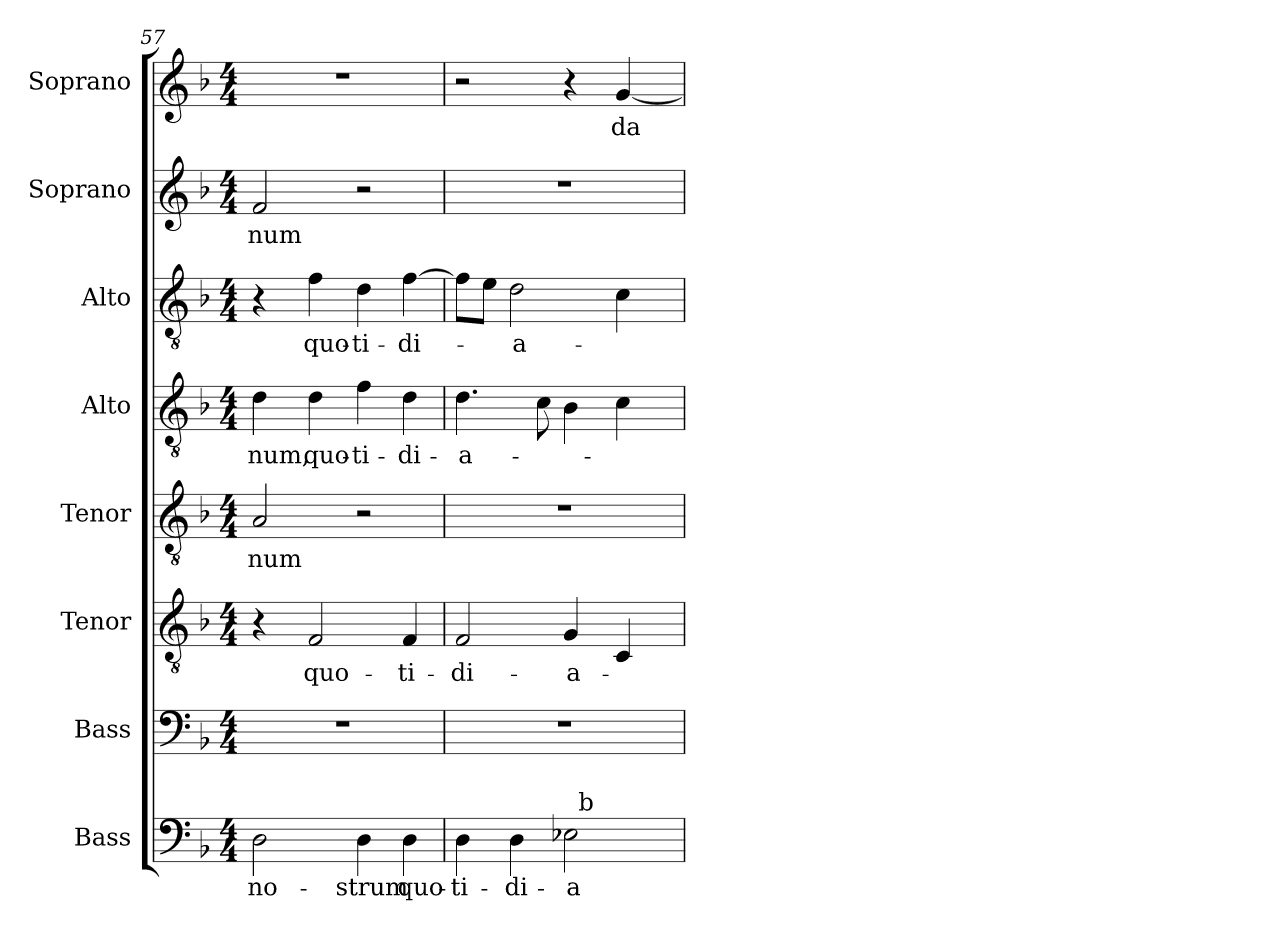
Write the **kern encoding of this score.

**kern	**text	**kern	**kern	**text	**kern	**text	**kern	**text	**kern	**text	**kern	**text	**kern	**text
*part8	*part8	*part7	*part6	*part6	*part5	*part5	*part4	*part4	*part3	*part3	*part2	*part2	*part1	*part1
*staff8	*staff8	*staff7	*staff6	*staff6	*staff5	*staff5	*staff4	*staff4	*staff3	*staff3	*staff2	*staff2	*staff1	*staff1
*I"Bass	*	*I"Bass	*I"Tenor	*	*I"Tenor	*	*I"Alto	*	*I"Alto	*	*I"Soprano	*	*I"Soprano	*
*I'B.	*	*I'B.	*I'T.	*	*I'T.	*	*I'A.	*	*I'A.	*	*I'S.	*	*I'S.	*
*clefF4	*	*clefF4	*clefGv2	*	*clefGv2	*	*clefGv2	*	*clefGv2	*	*clefG2	*	*clefG2	*
*	*	*	*ITrd7c12	*	*ITrd7c12	*	*ITrd7c12	*	*ITrd7c12	*	*	*	*	*
*k[b-]	*	*k[b-]	*k[b-]	*	*k[b-]	*	*k[b-]	*	*k[b-]	*	*k[b-]	*	*k[b-]	*
*F:	*	*F:	*F:	*	*F:	*	*F:	*	*F:	*	*F:	*	*F:	*
*M4/4	*	*M4/4	*M4/4	*	*M4/4	*	*M4/4	*	*M4/4	*	*M4/4	*	*M4/4	*
=57	=57	=57	=57	=57	=57	=57	=57	=57	=57	=57	=57	=57	=57	=57
!	!LO:LY:b:color=#000000	!	!	!	!	!	!	!	!	!	!	!	!	!
!	!	!	!	!	!	!LO:LY:b:color=#000000	!	!	!	!	!	!	!	!
!	!	!	!	!	!	!	!	!LO:LY:b:color=#000000	!	!	!	!	!	!
!	!	!	!	!	!	!	!	!	!	!	!	!LO:LY:b:color=#000000	!	!
2Di\	no-	1r	4r	.	2AAi/	-num	4Di\	-num,	4r	.	2fi/	-num	1r	.
!	!	!	!	!LO:LY:b:color=#000000	!	!	!	!	!	!	!	!	!	!
!	!	!	!	!	!	!	!	!LO:LY:b:color=#000000	!	!	!	!	!	!
!	!	!	!	!	!	!	!	!	!	!LO:LY:b:color=#000000	!	!	!	!
.	.	.	2FFi/	quo-	.	.	4Di\	quo-	4Fi\	quo-	.	.	.	.
!	!LO:LY:b:color=#000000	!	!	!	!	!	!	!	!	!	!	!	!	!
!	!	!	!	!	!	!	!	!LO:LY:b:color=#000000	!	!	!	!	!	!
!	!	!	!	!	!	!	!	!	!	!LO:LY:b:color=#000000	!	!	!	!
4Di\	-strum	.	.	.	2r	.	4Fi\	-ti-	4Di\	-ti-	2r	.	.	.
!	!LO:LY:b:color=#000000	!	!	!	!	!	!	!	!	!	!	!	!	!
!	!	!	!	!LO:LY:b:color=#000000	!	!	!	!	!	!	!	!	!	!
!	!	!	!	!	!	!	!	!LO:LY:b:color=#000000	!	!	!	!	!	!
!	!	!	!	!	!	!	!	!	!	!LO:LY:b:color=#000000	!	!	!	!
4Di\	quo-	.	4FFi/	-ti-	.	.	4Di\	-di-	[4Fi\	-di-	.	.	.	.
=58	=58	=58	=58	=58	=58	=58	=58	=58	=58	=58	=58	=58	=58	=58
!	!LO:LY:b:color=#000000	!	!	!	!	!	!	!	!	!	!	!	!	!
!	!	!	!	!LO:LY:b:color=#000000	!	!	!	!	!	!	!	!	!	!
!	!	!	!	!	!	!	!	!LO:LY:b:color=#000000	!	!	!	!	!	!
*^	*	*	*	*	*	*	*	*	*	*	*	*	*	*
4Di\	2ryy	-ti-	1r	2FFi/	-di-	1r	.	4.Di\	-a-	8Fi\L]	.	1r	.	2r	.
.	.	.	.	.	.	.	.	.	.	8Ei\J	.	.	.	.	.
!	!	!LO:LY:b:color=#000000	!	!	!	!	!	!	!	!	!	!	!	!	!
!	!	!	!	!	!	!	!	!	!	!	!LO:LY:b:color=#000000	!	!	!	!
4Di\	.	-di-	.	.	.	.	.	.	.	2Di\	-a-	.	.	.	.
.	.	.	.	.	.	.	.	8Ci\	.	.	.	.	.	.	.
!	!	!LO:LY:b:color=#000000	!	!	!	!	!	!	!	!	!	!	!	!	!
!	!	!	!	!	!LO:LY:b:color=#000000	!	!	!	!	!	!	!	!	!	!
2E-i\	32ryy	-a-	.	4GGi/	-a-	.	.	4BB-i\	.	.	.	.	.	4r	.
.	256ryy	.	.	.	.	.	.	.	.	.	.	.	.	.	.
!	!LO:TX:a:t=b	!	!	!	!	!	!	!	!	!	!	!	!	!	!
.	4ryy	.	.	.	.	.	.	.	.	.	.	.	.	.	.
!	!	!	!	!	!	!	!	!	!	!	!	!	!	!	!LO:LY:b:color=#000000
.	.	.	.	4CCi/	.	.	.	4Ci\	.	4Ci\	.	.	.	[4gi/	da
.	8ryy	.	.	.	.	.	.	.	.	.	.	.	.	.	.
.	16ryy	.	.	.	.	.	.	.	.	.	.	.	.	.	.
.	64..ryy	.	.	.	.	.	.	.	.	.	.	.	.	.	.
*v	*v	*	*	*	*	*	*	*	*	*	*	*	*	*	*
=	=	=	=	=	=	=	=	=	=	=	=	=	=	=
*-	*-	*-	*-	*-	*-	*-	*-	*-	*-	*-	*-	*-	*-	*-
